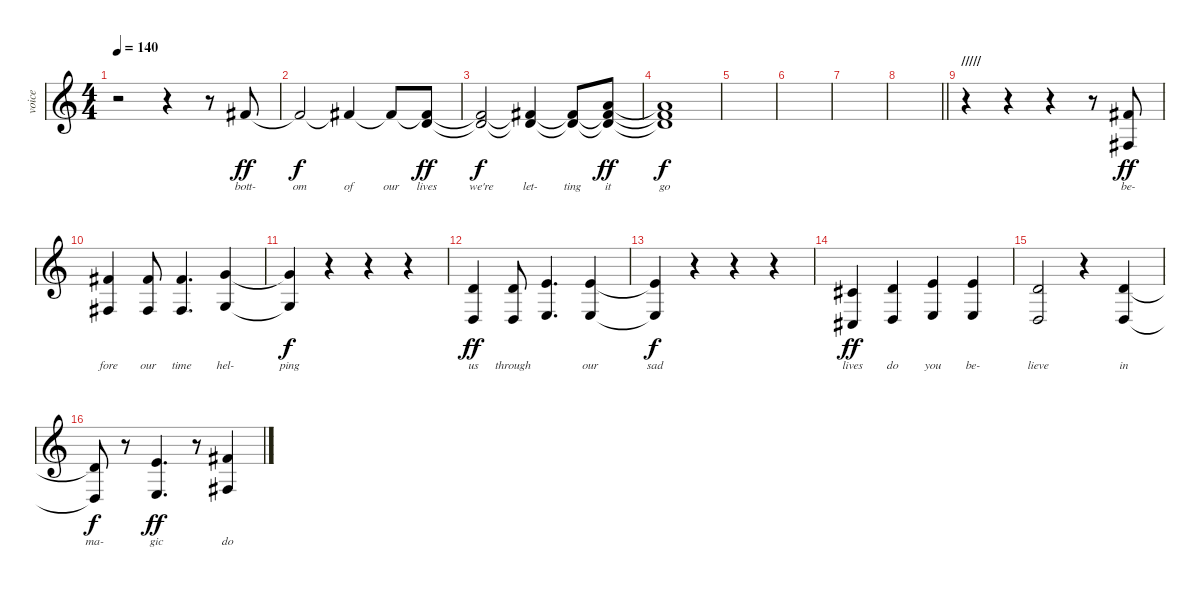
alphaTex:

\track ("voice" "voice") {instrument sopranosax}
\staff {score}
\tuning (E4 B3 G3 D3 A2 E2) {hide}
\ts (4 4)
\tempo 140
\clef g2
\ks c
r.2{dy f} r.4 r.8 7.2.8{lyrics (0 "bott-") lyrics (1 "") lyrics (2 "") lyrics (3 "") lyrics (4 "") dy ff} |
7.2{t}.2{lyrics (0 "om") lyrics (1 "") lyrics (2 "") lyrics (3 "") lyrics (4 "") dy f} 7.2{t}.4{lyrics (0 "of") lyrics (1 "") lyrics (2 "") lyrics (3 "") lyrics (4 "")} 7.2{t}.8{lyrics (0 "our") lyrics (1 "") lyrics (2 "") lyrics (3 "") lyrics (4 "")} (7.2{t} 7.3).8{lyrics (0 "lives") lyrics (1 "") lyrics (2 "") lyrics (3 "") lyrics (4 "") dy ff} |
(7.2{t} 7.3{t}).2{lyrics (0 "we're") lyrics (1 "") lyrics (2 "") lyrics (3 "") lyrics (4 "") dy f} (7.2{t} 7.3{t}).4{lyrics (0 "let-") lyrics (1 "") lyrics (2 "") lyrics (3 "") lyrics (4 "")} (7.2{t} 7.3{t}).8{lyrics (0 "ting") lyrics (1 "") lyrics (2 "") lyrics (3 "") lyrics (4 "")} (5.1 7.2{t} 7.3{t}).8{lyrics (0 "it") lyrics (1 "") lyrics (2 "") lyrics (3 "") lyrics (4 "") dy ff} |
(5.1{t} 7.2{t} 7.3{t}).1{lyrics (0 "go") lyrics (1 "") lyrics (2 "") lyrics (3 "") lyrics (4 "") dy f} |
|
|
|
\barLineRight lightlight
|
\section ("" "/////")
r.4 r.4 r.4 r.8 (2.1 4.4).8{lyrics (0 "be-") lyrics (1 "") lyrics (2 "") lyrics (3 "") lyrics (4 "") dy ff} |
(2.1 4.4).4{lyrics (0 "fore") lyrics (1 "") lyrics (2 "") lyrics (3 "") lyrics (4 "")} (2.1 4.4).8{lyrics (0 "our") lyrics (1 "") lyrics (2 "") lyrics (3 "") lyrics (4 "")} (2.1 4.4).4{d lyrics (0 "time") lyrics (1 "") lyrics (2 "") lyrics (3 "") lyrics (4 "")} (3.1 5.4).4{lyrics (0 "hel-") lyrics (1 "") lyrics (2 "") lyrics (3 "") lyrics (4 "")} |
(3.1{t} 5.4{t}).4{lyrics (0 "ping") lyrics (1 "") lyrics (2 "") lyrics (3 "") lyrics (4 "") dy f} r.4 r.4 r.4 |
(3.2 0.4).4{lyrics (0 "us") lyrics (1 "") lyrics (2 "") lyrics (3 "") lyrics (4 "") dy ff} (3.2 0.4).8{lyrics (0 "through") lyrics (1 "") lyrics (2 "") lyrics (3 "") lyrics (4 "")} (5.2 2.4).4{d lyrics (0 "") lyrics (1 "") lyrics (2 "") lyrics (3 "") lyrics (4 "")} (5.2 2.4).4{lyrics (0 "our") lyrics (1 "") lyrics (2 "") lyrics (3 "") lyrics (4 "")} |
(5.2{t} 2.4{t}).4{lyrics (0 "sad") lyrics (1 "") lyrics (2 "") lyrics (3 "") lyrics (4 "") dy f} r.4 r.4 r.4 |
(2.2 4.5).4{lyrics (0 "lives") lyrics (1 "") lyrics (2 "") lyrics (3 "") lyrics (4 "") dy ff} (3.2 5.5).4{lyrics (0 "do") lyrics (1 "") lyrics (2 "") lyrics (3 "") lyrics (4 "")} (5.2 7.5).4{lyrics (0 "you") lyrics (1 "") lyrics (2 "") lyrics (3 "") lyrics (4 "")} (5.2 7.5).4{lyrics (0 "be-") lyrics (1 "") lyrics (2 "") lyrics (3 "") lyrics (4 "")} |
(3.2 5.5).2{lyrics (0 "lieve") lyrics (1 "") lyrics (2 "") lyrics (3 "") lyrics (4 "")} r.4 (3.2 5.5).4{lyrics (0 "in") lyrics (1 "") lyrics (2 "") lyrics (3 "") lyrics (4 "")} |
(3.2{t} 5.5{t}).8{lyrics (0 "ma-") lyrics (1 "") lyrics (2 "") lyrics (3 "") lyrics (4 "") dy f} r.8 (5.2 7.5).4{d lyrics (0 "gic") lyrics (1 "") lyrics (2 "") lyrics (3 "") lyrics (4 "") dy ff} r.8 (7.2 9.5).4{lyrics (0 "do") lyrics (1 "") lyrics (2 "") lyrics (3 "") lyrics (4 "")}
